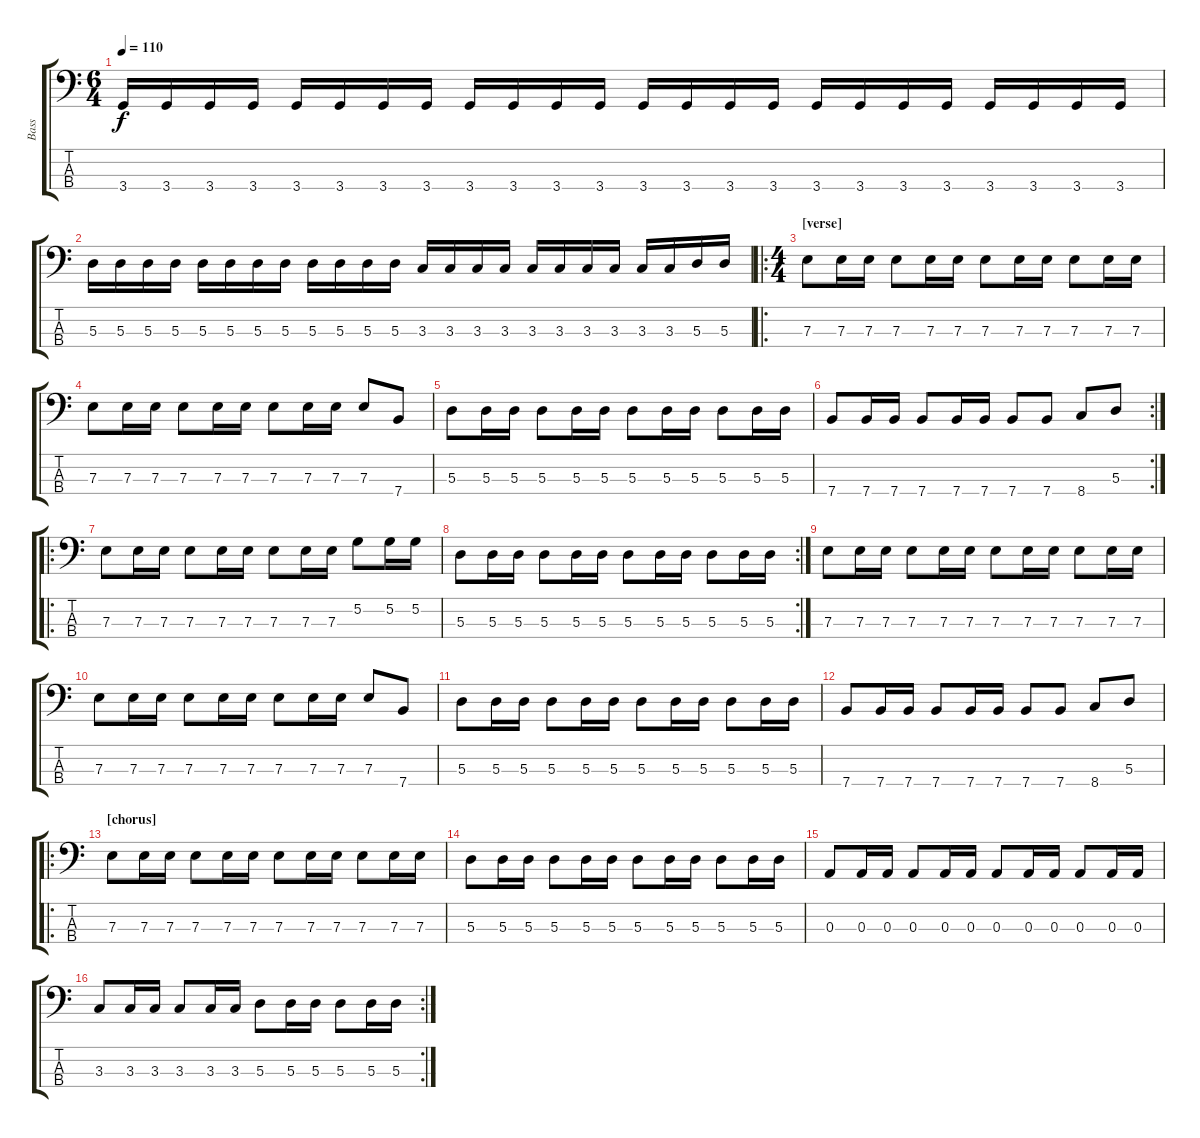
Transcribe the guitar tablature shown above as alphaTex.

\track ("Bass" "Bass") {instrument electricbassfinger}
\staff {score tabs}
\tuning (G2 D2 A1 E1) {hide}
\ts (6 4)
\tempo 110
\clef f4
\ks c
3.4.16{dy f} 3.4.16 3.4.16 3.4.16 3.4.16 3.4.16 3.4.16 3.4.16 3.4.16 3.4.16 3.4.16 3.4.16 3.4.16 3.4.16 3.4.16 3.4.16 3.4.16 3.4.16 3.4.16 3.4.16 3.4.16 3.4.16 3.4.16 3.4.16 |
5.3.16 5.3.16 5.3.16 5.3.16 5.3.16 5.3.16 5.3.16 5.3.16 5.3.16 5.3.16 5.3.16 5.3.16 3.3.16 3.3.16 3.3.16 3.3.16 3.3.16 3.3.16 3.3.16 3.3.16 3.3.16 3.3.16 5.3.16 5.3.16 |
\ro
\ts (4 4)
\section ("" "[verse]")
7.3.8 7.3.16 7.3.16 7.3.8 7.3.16 7.3.16 7.3.8 7.3.16 7.3.16 7.3.8 7.3.16 7.3.16 |
7.3.8 7.3.16 7.3.16 7.3.8 7.3.16 7.3.16 7.3.8 7.3.16 7.3.16 7.3.8 7.4.8 |
5.3.8 5.3.16 5.3.16 5.3.8 5.3.16 5.3.16 5.3.8 5.3.16 5.3.16 5.3.8 5.3.16 5.3.16 |
\rc 2
7.4.8 7.4.16 7.4.16 7.4.8 7.4.16 7.4.16 7.4.8 7.4.8 8.4.8 5.3.8 |
\ro
7.3.8 7.3.16 7.3.16 7.3.8 7.3.16 7.3.16 7.3.8 7.3.16 7.3.16 5.2.8 5.2.16 5.2.16 |
\rc 2
5.3.8 5.3.16 5.3.16 5.3.8 5.3.16 5.3.16 5.3.8 5.3.16 5.3.16 5.3.8 5.3.16 5.3.16 |
7.3.8 7.3.16 7.3.16 7.3.8 7.3.16 7.3.16 7.3.8 7.3.16 7.3.16 7.3.8 7.3.16 7.3.16 |
7.3.8 7.3.16 7.3.16 7.3.8 7.3.16 7.3.16 7.3.8 7.3.16 7.3.16 7.3.8 7.4.8 |
5.3.8 5.3.16 5.3.16 5.3.8 5.3.16 5.3.16 5.3.8 5.3.16 5.3.16 5.3.8 5.3.16 5.3.16 |
7.4.8 7.4.16 7.4.16 7.4.8 7.4.16 7.4.16 7.4.8 7.4.8 8.4.8 5.3.8 |
\ro
\section ("" "[chorus]")
7.3.8 7.3.16 7.3.16 7.3.8 7.3.16 7.3.16 7.3.8 7.3.16 7.3.16 7.3.8 7.3.16 7.3.16 |
5.3.8 5.3.16 5.3.16 5.3.8 5.3.16 5.3.16 5.3.8 5.3.16 5.3.16 5.3.8 5.3.16 5.3.16 |
0.3.8 0.3.16 0.3.16 0.3.8 0.3.16 0.3.16 0.3.8 0.3.16 0.3.16 0.3.8 0.3.16 0.3.16 |
\rc 2
3.3.8 3.3.16 3.3.16 3.3.8 3.3.16 3.3.16 5.3.8 5.3.16 5.3.16 5.3.8 5.3.16 5.3.16
